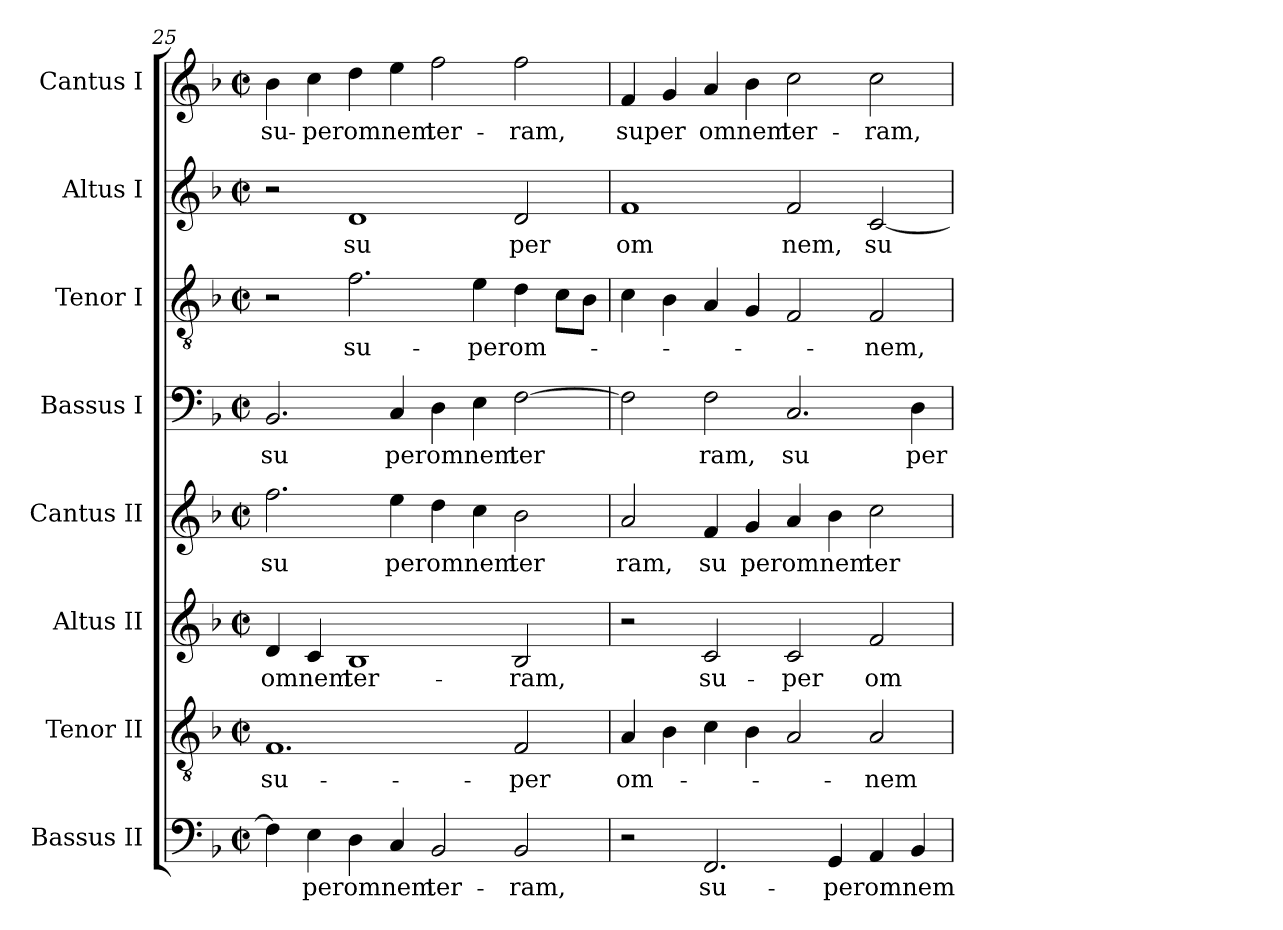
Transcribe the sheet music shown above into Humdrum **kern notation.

**kern	**text	**kern	**text	**kern	**text	**kern	**text	**kern	**text	**kern	**text	**kern	**text	**kern	**text
*part8	*part8	*part7	*part7	*part6	*part6	*part5	*part5	*part4	*part4	*part3	*part3	*part2	*part2	*part1	*part1
*staff8	*staff8	*staff7	*staff7	*staff6	*staff6	*staff5	*staff5	*staff4	*staff4	*staff3	*staff3	*staff2	*staff2	*staff1	*staff1
*I"Bassus II	*	*I"Tenor II	*	*I"Altus II	*	*I"Cantus II	*	*I"Bassus I	*	*I"Tenor I	*	*I"Altus I	*	*I"Cantus I	*
*clefF4	*	*clefGv2	*	*clefG2	*	*clefG2	*	*clefF4	*	*clefGv2	*	*clefG2	*	*clefG2	*
*k[b-]	*	*k[b-]	*	*k[b-]	*	*k[b-]	*	*k[b-]	*	*k[b-]	*	*k[b-]	*	*k[b-]	*
*F:	*	*F:	*	*F:	*	*F:	*	*F:	*	*F:	*	*F:	*	*F:	*
*M2/2	*	*M2/2	*	*M2/2	*	*M2/2	*	*M2/2	*	*M2/2	*	*M2/2	*	*M2/2	*
*met(c|)	*	*met(c|)	*	*met(c|)	*	*met(c|)	*	*met(c|)	*	*met(c|)	*	*met(c|)	*	*met(c|)	*
=25	=25	=25	=25	=25	=25	=25	=25	=25	=25	=25	=25	=25	=25	=25	=25
!	!	!	!LO:LY:b:cj	!	!LO:LY:b	!	!LO:LY:b:cj	!	!LO:LY:b:cj	!	!	!	!	!	!LO:LY:b:cj
4F\]	.	1.F	su-	4d/	omnem	2.ff\	su	2.BB-/	su	2r	.	2r	.	4b-\	su-
!	!LO:LY:b:cj	!	!	!	!	!	!	!	!	!	!	!	!	!	!LO:LY:b:cj
4E\	-per	.	.	4c/	.	.	.	.	.	.	.	.	.	4cc\	-per
!	!LO:LY:b	!	!	!	!LO:LY:b:cj	!	!	!	!	!	!LO:LY:b:cj	!	!LO:LY:b:cj	!	!LO:LY:b
4D\	omnem	.	.	1B-	ter-	.	.	.	.	2.f\	su-	1d	su	4dd\	omnem
!	!	!	!	!	!	!	!LO:LY:b:cj	!	!LO:LY:b:cj	!	!	!	!	!	!
4C/	.	.	.	.	.	4ee\	per	4C/	per	.	.	.	.	4ee\	.
!	!LO:LY:b:cj	!	!	!	!	!	!LO:LY:b	!	!LO:LY:b	!	!	!	!	!	!LO:LY:b:cj
2BB-/	ter-	.	.	.	.	4dd\	omnem	4D\	omnem	.	.	.	.	2ff\	ter-
!	!	!	!	!	!	!	!	!	!	!	!LO:LY:b:cj	!	!	!	!
.	.	.	.	.	.	4cc\	.	4E\	.	4e\	-per	.	.	.	.
!	!LO:LY:b:cj	!	!LO:LY:b:cj	!	!LO:LY:b:cj	!	!LO:LY:b:cj	!	!LO:LY:b	!	!LO:LY:b	!	!LO:LY:b:cj	!	!LO:LY:b:cj
2BB-/	-ram,	2F/	-per	2B-/	-ram,	2b-\	ter	[>2F\	ter	4d\	om-	2d/	per	2ff\	-ram,
.	.	.	.	.	.	.	.	.	.	8c\L	.	.	.	.	.
.	.	.	.	.	.	.	.	.	.	8B-\J	.	.	.	.	.
=26	=26	=26	=26	=26	=26	=26	=26	=26	=26	=26	=26	=26	=26	=26	=26
!	!	!	!LO:LY:b	!	!	!	!LO:LY:b:cj	!	!	!	!	!	!LO:LY:b:cj	!	!LO:LY:b
2r	.	4A/	om-	2r	.	2a/	ram,	2F\]	.	4c\	.	1f	om	4f/	super
.	.	4B-\	.	.	.	.	.	.	.	4B-\	.	.	.	4g/	.
!	!LO:LY:b:cj	!	!	!	!LO:LY:b:cj	!	!LO:LY:b:cj	!	!LO:LY:b:cj	!	!	!	!	!	!LO:LY:b
2.FF/	su-	4c\	.	2c/	su-	4f/	su	2F\	ram,	4A/	.	.	.	4a/	omnem
!	!	!	!	!	!	!	!LO:LY:b:cj	!	!	!	!	!	!	!	!
.	.	4B-\	.	.	.	4g/	per	.	.	4G/	.	.	.	4b-\	.
!	!	!	!	!	!LO:LY:b:cj	!	!LO:LY:b	!	!LO:LY:b:cj	!	!	!	!LO:LY:b:cj	!	!LO:LY:b:cj
.	.	2A/	.	2c/	-per	4a/	omnem	2.C/	su	2F/	.	2f/	nem,	2cc\	ter-
!	!LO:LY:b:cj	!	!	!	!	!	!	!	!	!	!	!	!	!	!
4GG/	-per	.	.	.	.	4b-\	.	.	.	.	.	.	.	.	.
!	!LO:LY:b	!	!LO:LY:b:cj	!	!LO:LY:b:cj	!	!LO:LY:b:cj	!	!	!	!LO:LY:b:cj	!	!LO:LY:b:cj	!	!LO:LY:b:cj
4AA/	omnem	2A/	-nem	2f/	om-	2cc\	ter	.	.	2F/	-nem,	[>2c/	su	2cc\	-ram,
!	!	!	!	!	!	!	!	!	!LO:LY:b:cj	!	!	!	!	!	!
4BB-/	.	.	.	.	.	.	.	4D\	per	.	.	.	.	.	.
=	=	=	=	=	=	=	=	=	=	=	=	=	=	=	=
*-	*-	*-	*-	*-	*-	*-	*-	*-	*-	*-	*-	*-	*-	*-	*-
